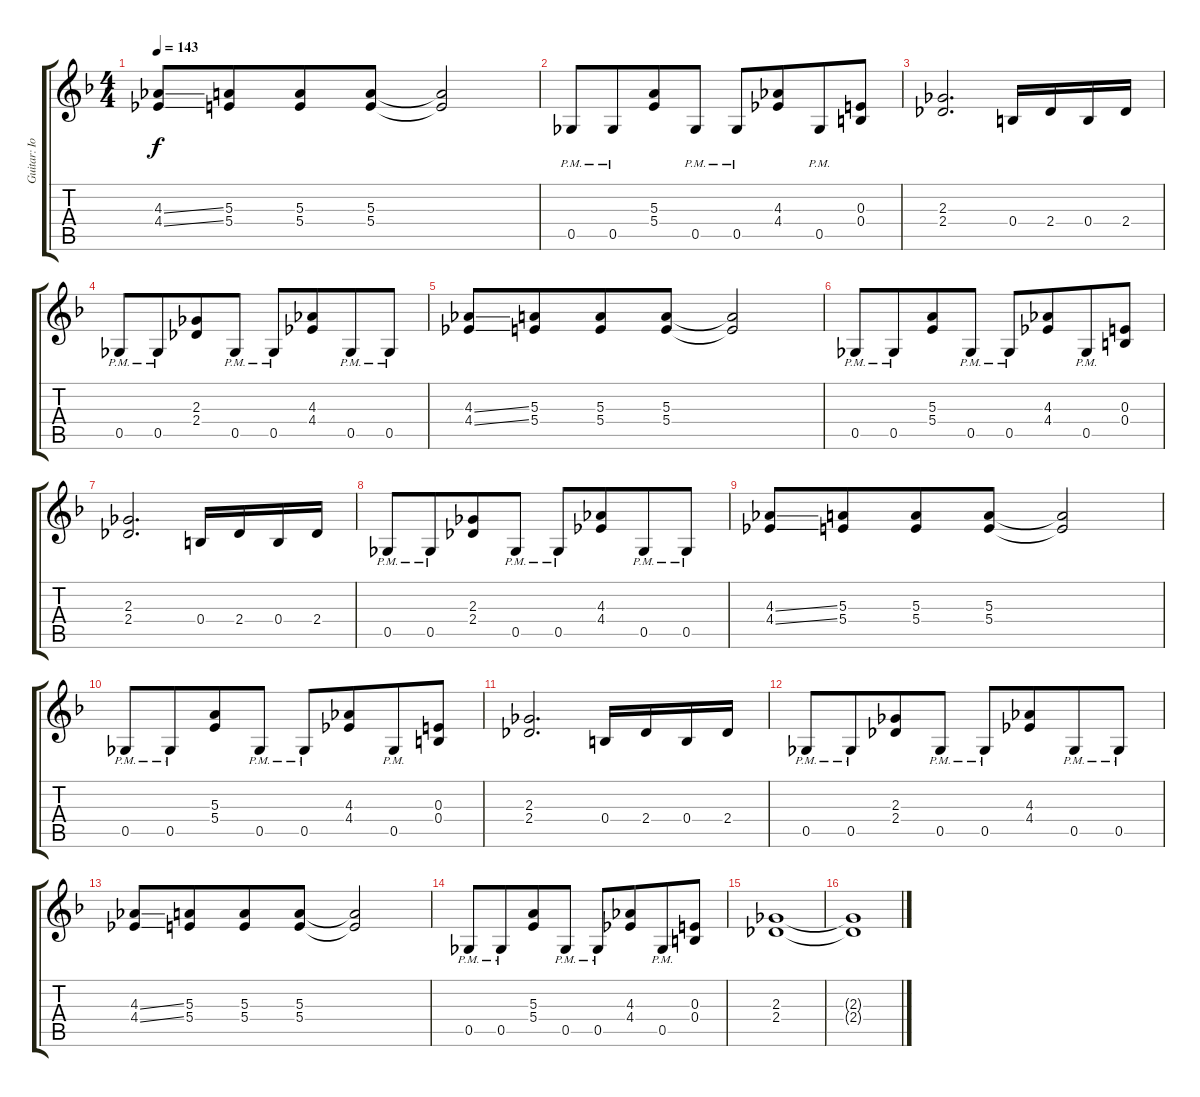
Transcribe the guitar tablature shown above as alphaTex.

\track ("Guitar: IommI" "Guitar: Io") {instrument distortionguitar}
\staff {score tabs}
\tuning (Db4 Ab3 E3 B2 Gb2 Db2) {hide}
\ts (4 4)
\tempo 143
\clef g2
\ks f
(4.3{ss} 4.4{ss}).8{dy f} (5.3 5.4).8{beam merge} (5.3 5.4).8 (5.3 5.4).8 (5.3{t} 5.4{t}).2 |
0.5{pm}.8 0.5{pm}.8{beam merge} (5.3 5.4).8 0.5{pm}.8 0.5{pm}.8 (4.3 4.4).8{beam merge} 0.5{pm}.8 (0.3 0.4).8 |
(2.3 2.4).2{d} 0.4.16 2.4.16 0.4.16 2.4.16 |
0.5{pm}.8 0.5{pm}.8{beam merge} (2.3 2.4).8 0.5{pm}.8 0.5{pm}.8 (4.3 4.4).8{beam merge} 0.5{pm}.8 0.5{pm}.8 |
(4.3{ss} 4.4{ss}).8 (5.3 5.4).8{beam merge} (5.3 5.4).8 (5.3 5.4).8 (5.3{t} 5.4{t}).2 |
0.5{pm}.8 0.5{pm}.8{beam merge} (5.3 5.4).8 0.5{pm}.8 0.5{pm}.8 (4.3 4.4).8{beam merge} 0.5{pm}.8 (0.3 0.4).8 |
(2.3 2.4).2{d} 0.4.16 2.4.16 0.4.16 2.4.16 |
0.5{pm}.8 0.5{pm}.8{beam merge} (2.3 2.4).8 0.5{pm}.8 0.5{pm}.8 (4.3 4.4).8{beam merge} 0.5{pm}.8 0.5{pm}.8 |
(4.3{ss} 4.4{ss}).8 (5.3 5.4).8{beam merge} (5.3 5.4).8 (5.3 5.4).8 (5.3{t} 5.4{t}).2 |
0.5{pm}.8 0.5{pm}.8{beam merge} (5.3 5.4).8 0.5{pm}.8 0.5{pm}.8 (4.3 4.4).8{beam merge} 0.5{pm}.8 (0.3 0.4).8 |
(2.3 2.4).2{d} 0.4.16 2.4.16 0.4.16 2.4.16 |
0.5{pm}.8 0.5{pm}.8{beam merge} (2.3 2.4).8 0.5{pm}.8 0.5{pm}.8 (4.3 4.4).8{beam merge} 0.5{pm}.8 0.5{pm}.8 |
(4.3{ss} 4.4{ss}).8 (5.3 5.4).8{beam merge} (5.3 5.4).8 (5.3 5.4).8 (5.3{t} 5.4{t}).2 |
0.5{pm}.8 0.5{pm}.8{beam merge} (5.3 5.4).8 0.5{pm}.8 0.5{pm}.8 (4.3 4.4).8{beam merge} 0.5{pm}.8 (0.3 0.4).8 |
(2.3 2.4).1 |
(2.3{t} 2.4{t}).1
